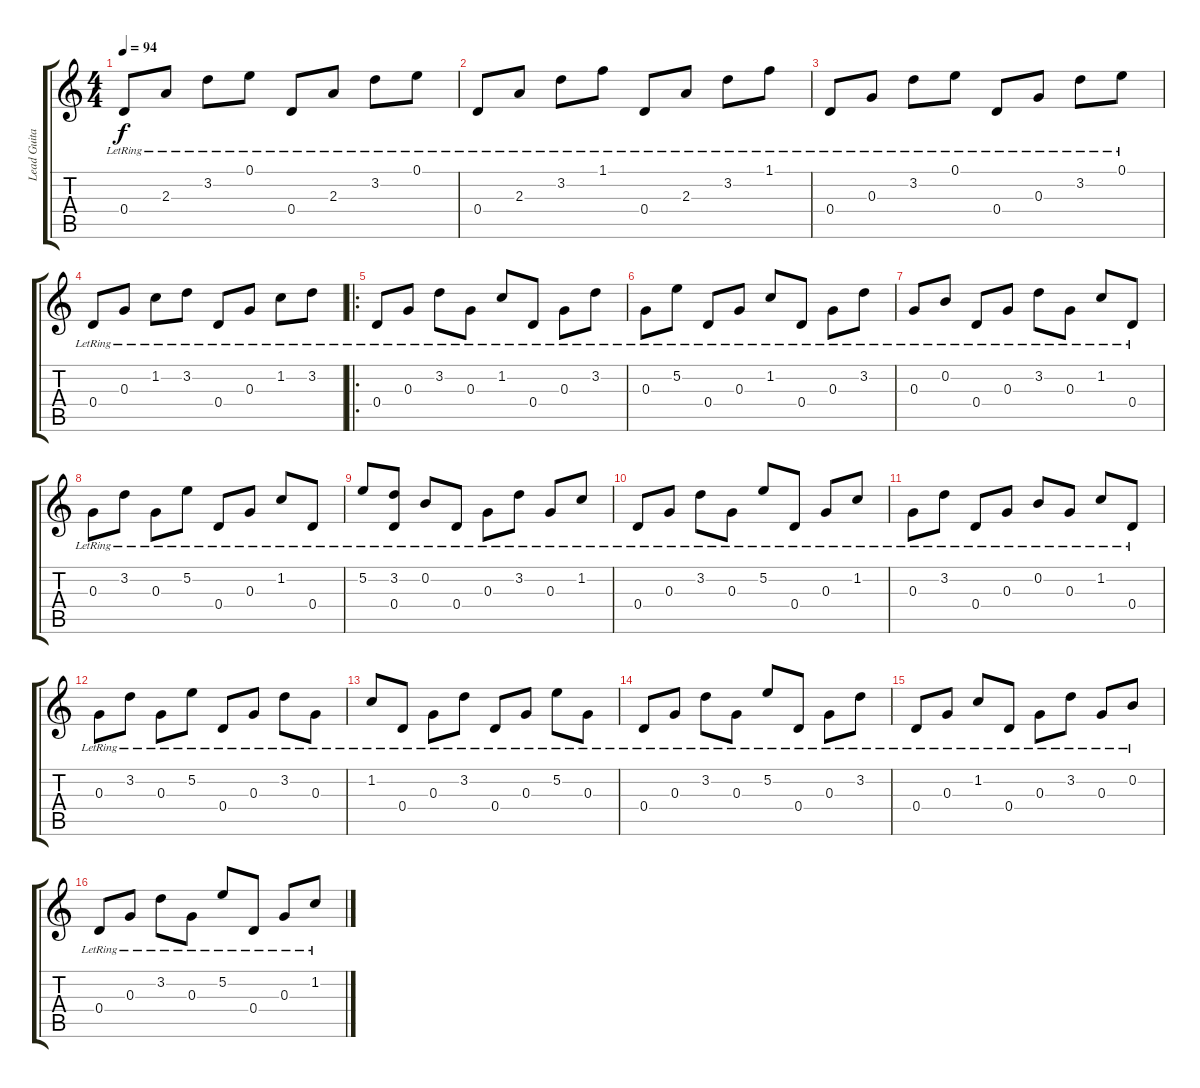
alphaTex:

\track ("Lead Guitar" "Lead Guita") {instrument acousticguitarsteel}
\staff {score tabs}
\tuning (E4 B3 G3 D3 A2 E2) {hide}
\ts (4 4)
\tempo 94
\clef g2
\ks c
0.4{lr}.8{dy f} 2.3{lr}.8 3.2{lr}.8 0.1{lr}.8 0.4{lr}.8 2.3{lr}.8 3.2{lr}.8 0.1{lr}.8 |
0.4{lr}.8 2.3{lr}.8 3.2{lr}.8 1.1{lr}.8 0.4{lr}.8 2.3{lr}.8 3.2{lr}.8 1.1{lr}.8 |
0.4{lr}.8 0.3{lr}.8 3.2{lr}.8 0.1{lr}.8 0.4{lr}.8 0.3{lr}.8 3.2{lr}.8 0.1{lr}.8 |
0.4{lr}.8 0.3{lr}.8 1.2{lr}.8 3.2{lr}.8 0.4{lr}.8 0.3{lr}.8 1.2{lr}.8 3.2{lr}.8 |
\ro
0.4{lr}.8{balance 8} 0.3{lr}.8 3.2{lr}.8 0.3{lr}.8 1.2{lr}.8 0.4{lr}.8 0.3{lr}.8 3.2{lr}.8 |
0.3{lr}.8 5.2{lr}.8 0.4{lr}.8 0.3{lr}.8 1.2{lr}.8 0.4{lr}.8 0.3{lr}.8 3.2{lr}.8 |
0.3{lr}.8 0.2{lr}.8 0.4{lr}.8 0.3{lr}.8 3.2{lr}.8 0.3{lr}.8 1.2{lr}.8 0.4{lr}.8 |
0.3{lr}.8 3.2{lr}.8 0.3{lr}.8 5.2{lr}.8 0.4{lr}.8 0.3{lr}.8 1.2{lr}.8 0.4{lr}.8 |
5.2{lr}.8 (3.2{lr} 0.4).8 0.2{lr}.8 0.4{lr}.8 0.3{lr}.8 3.2{lr}.8 0.3{lr}.8 1.2{lr}.8 |
0.4{lr}.8 0.3{lr}.8 3.2{lr}.8 0.3{lr}.8 5.2{lr}.8 0.4{lr}.8 0.3{lr}.8 1.2{lr}.8 |
0.3{lr}.8 3.2{lr}.8 0.4{lr}.8 0.3{lr}.8 0.2{lr}.8 0.3{lr}.8 1.2{lr}.8 0.4{lr}.8 |
0.3{lr}.8 3.2{lr}.8 0.3{lr}.8 5.2{lr}.8 0.4{lr}.8 0.3{lr}.8 3.2{lr}.8 0.3{lr}.8 |
1.2{lr}.8 0.4{lr}.8 0.3{lr}.8 3.2{lr}.8 0.4{lr}.8 0.3{lr}.8 5.2{lr}.8 0.3{lr}.8 |
0.4{lr}.8 0.3{lr}.8 3.2{lr}.8 0.3{lr}.8 5.2{lr}.8 0.4{lr}.8 0.3{lr}.8 3.2{lr}.8 |
0.4{lr}.8 0.3{lr}.8 1.2{lr}.8 0.4{lr}.8 0.3{lr}.8 3.2{lr}.8 0.3{lr}.8 0.2{lr}.8 |
0.4{lr}.8 0.3{lr}.8 3.2{lr}.8 0.3{lr}.8 5.2{lr}.8 0.4{lr}.8 0.3{lr}.8 1.2{lr}.8
